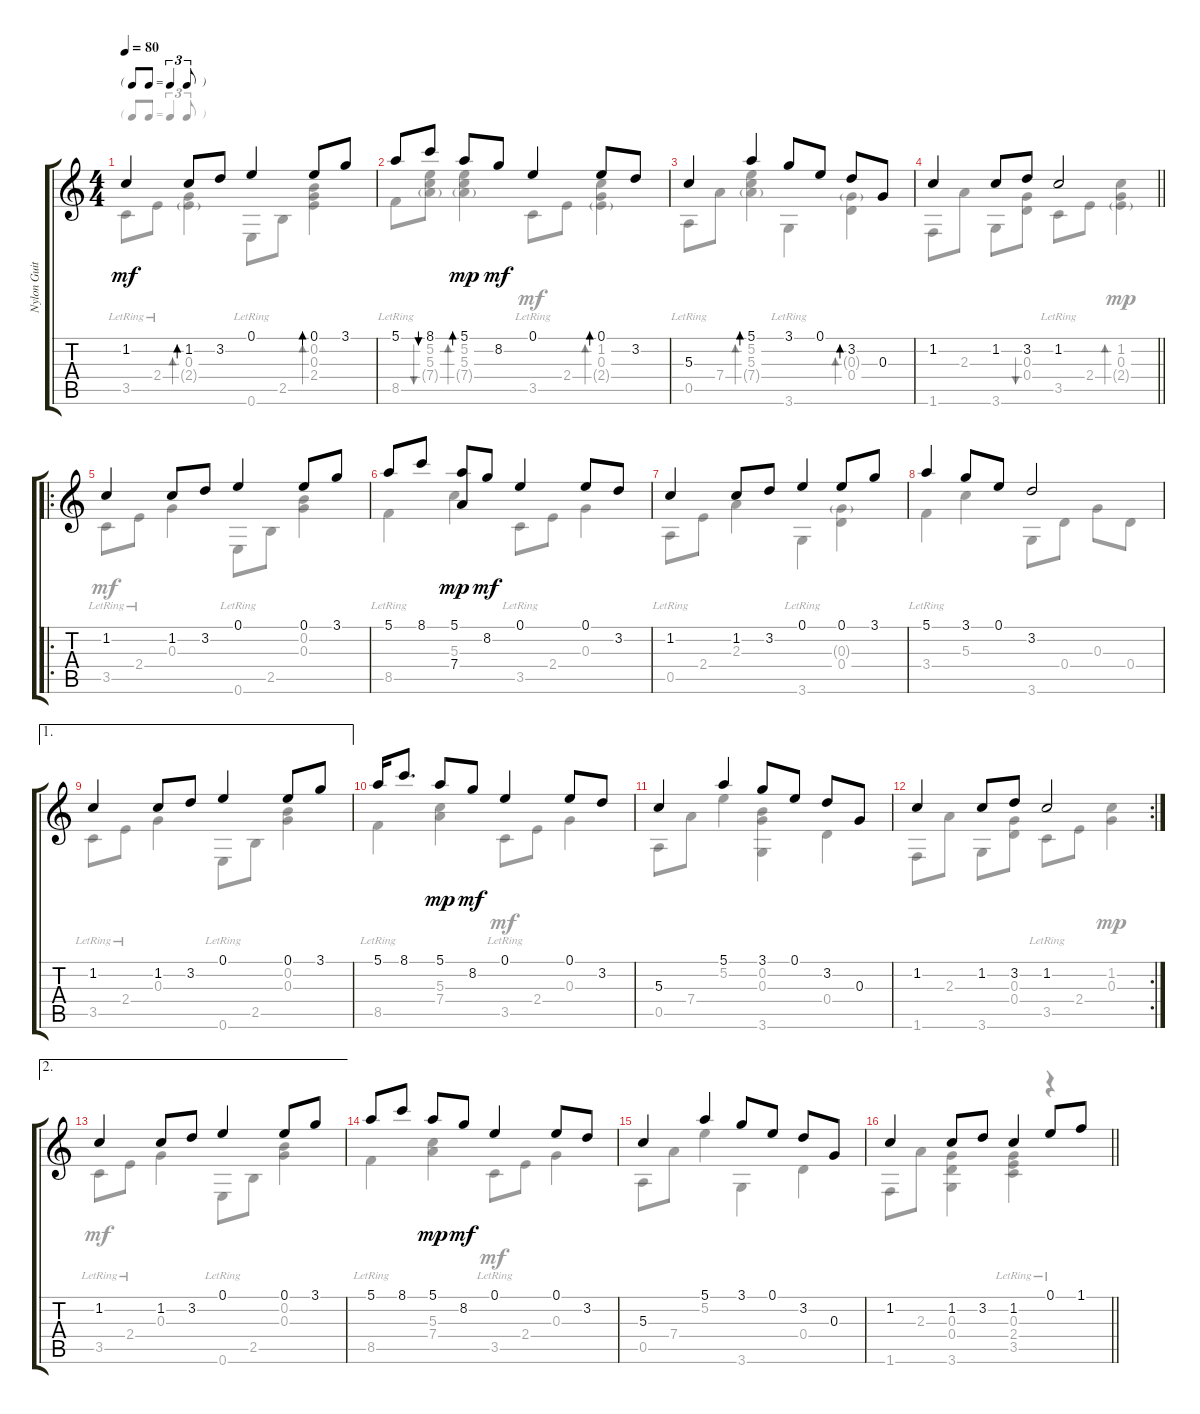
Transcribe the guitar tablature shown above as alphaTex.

\track ("Nylon Guitar" "Nylon Guit") {instrument acousticguitarnylon}
\staff {score tabs}
\tuning (E4 B3 G3 D3 A2 E2) {hide}
\voice
\ts (4 4)
\tf triplet8th
\tempo 80
\clef g2
\ks c
1.2.4{dy mf instrument acousticguitarnylon} 1.2.8{bd 30} 3.2.8 0.1.4 0.1.8{bd 30} 3.1.8 |
5.1.8 8.1.8{bu 30} 5.1.8{bd 30 dy mp} 8.2.8{dy mf} 0.1.4 0.1.8{bd 30} 3.2.8 |
5.3.4 5.1.4{bd 30} 3.1.8 0.1.8 3.2.8{bd 30} 0.3.8 |
\barLineRight lightlight
1.2.4 1.2.8 3.2.8 1.2.2 |
\ro
1.2.4{volume 15} 1.2.8 3.2.8 0.1.4 0.1.8 3.1.8 |
5.1.8 8.1.8 (5.1 7.4).8{dy mp} 8.2.8{dy mf} 0.1.4 0.1.8 3.2.8 |
1.2.4 1.2.8 3.2.8 0.1.4 0.1.8 3.1.8 |
5.1.4 3.1.8 0.1.8 3.2.2 |
\ae 1
1.2.4 1.2.8 3.2.8 0.1.4 0.1.8 3.1.8 |
5.1.16 8.1.8{d} 5.1.8{dy mp} 8.2.8{dy mf} 0.1.4 0.1.8 3.2.8 |
5.3.4 5.1.4 3.1.8 0.1.8 3.2.8 0.3.8 |
\rc 2
1.2.4 1.2.8 3.2.8 1.2.2 |
\ae 2
1.2.4 1.2.8 3.2.8 0.1.4 0.1.8 3.1.8 |
5.1.8 8.1.8 5.1.8{dy mp} 8.2.8{dy mf} 0.1.4 0.1.8 3.2.8 |
5.3.4 5.1.4 3.1.8 0.1.8 3.2.8 0.3.8 |
\barLineRight lightlight
1.2.4 1.2.8 3.2.8 1.2.4 0.1.8 1.1.8
\voice
\clef g2
\ottava regular
\simile none
\ks c
3.5{lr}.8{dy mf} 2.4{lr}.8 (0.3 2.4{g}).4{bd 30} 0.6{lr}.8 2.5.8 (0.2 0.3 2.4).4{bd 30} |
8.5{lr}.8 (5.2 5.3 7.4{g}).8{bu 30} (5.2 5.3 7.4{g}).4{bd 30 dy mp} 3.5{lr}.8{dy mf} 2.4.8 (1.2 0.3 2.4{g}).4{bd 30} |
0.5{lr}.8 7.4.8 (5.2 5.3 7.4{g}).4{bd 30} 3.6{lr}.4 (0.3{g} 0.4).4{bd 30} |
\barLineRight lightlight
1.6.8 2.3.8 3.6.8 (0.3 0.4).8{bu 30} 3.5{lr}.8 2.4.8 (1.2 0.3 2.4{g}).4{bd 30 dy mp} |
3.5{lr}.8{dy mf volume 15} 2.4{lr}.8 0.3.4 0.6{lr}.8 2.5.8 (0.2 0.3).4 |
8.5{lr}.4 5.3.4 3.5{lr}.8 2.4.8 0.3.4 |
0.5{lr}.8 2.4.8 2.3.4 3.6{lr}.4 (0.3{g} 0.4).4 |
3.4{lr}.4 5.3.4 3.6.8 0.4.8 0.3.8 0.4.8 |
3.5{lr}.8 2.4{lr}.8 0.3.4 0.6{lr}.8 2.5.8 (0.2 0.3).4 |
8.5{lr}.4 (5.3 7.4).4{dy mp} 3.5{lr}.8{dy mf} 2.4.8 0.3.4 |
0.5.8 7.4.8 5.2.4 (0.2 0.3 3.6).4 0.4.4 |
1.6.8 2.3.8 3.6.8 (0.3 0.4).8 3.5{lr}.8 2.4.8 (1.2 0.3).4{dy mp} |
3.5{lr}.8{dy mf} 2.4{lr}.8 0.3.4 0.6{lr}.8 2.5.8 (0.2 0.3).4 |
8.5{lr}.4 (5.3 7.4).4{dy mp} 3.5{lr}.8{dy mf} 2.4.8 0.3.4 |
0.5.8 7.4.8 5.2.4 3.6.4 0.4.4 |
\barLineRight lightlight
1.6.8 2.3.8 (0.3 0.4 3.6).4 (0.3 2.4 3.5{lr}).4 r.4
